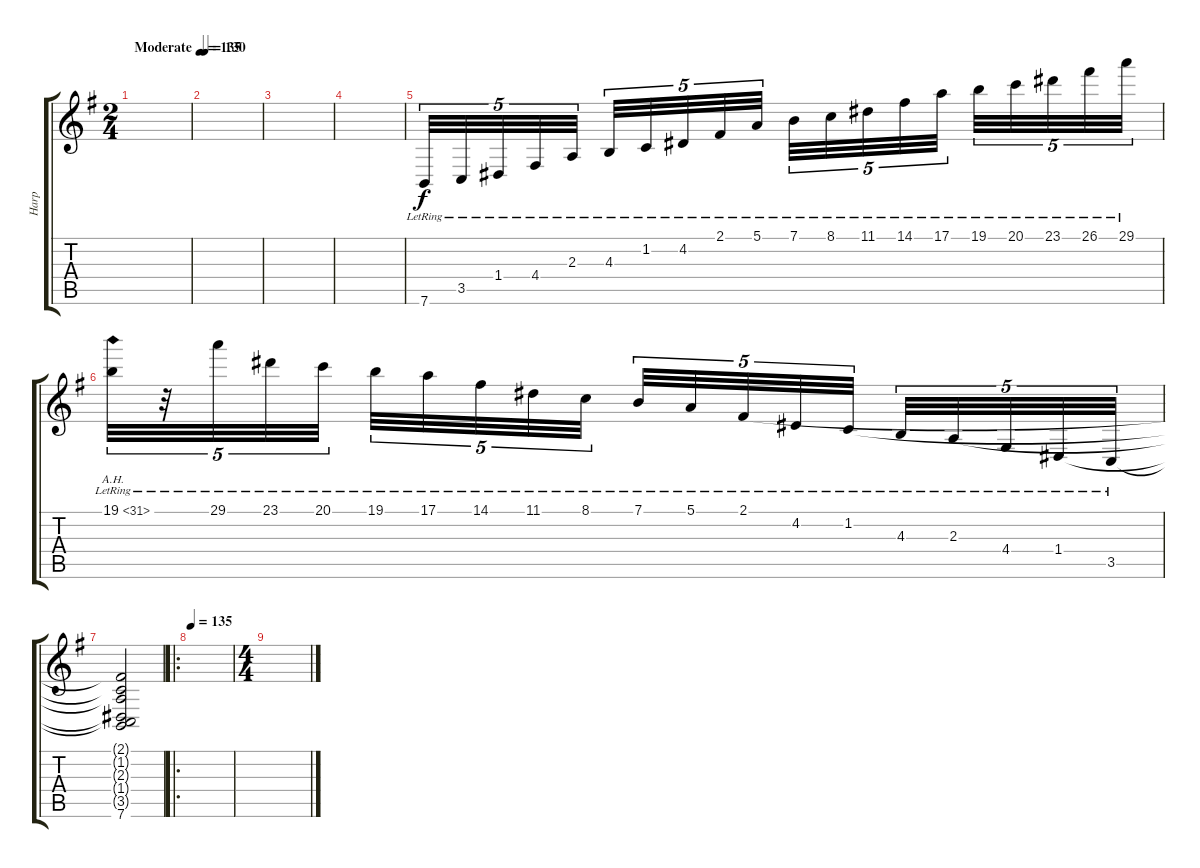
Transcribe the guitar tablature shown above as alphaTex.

\track ("Harp" "Harp") {instrument orchestralharp}
\staff {score tabs}
\tuning (E4 B3 G3 D3 A2 E2) {hide}
\ts (2 4)
\tempo (135 "Moderate")
\tempo 115
\tempo (135 "Moderate")
\clef g2
\ks eminor
|
\tempo 130
|
|
|
7.6{lr}.32{tu (5 4)} 3.5{lr}.32{tu (5 4)} 1.4{lr}.32{tu (5 4)} 4.4{lr}.32{tu (5 4)} 2.3{lr}.32{tu (5 4) beam splitsecondary} 4.3{lr}.32{tu (5 4)} 1.2{lr}.32{tu (5 4)} 4.2{lr}.32{tu (5 4)} 2.1{lr}.32{tu (5 4)} 5.1{lr}.32{tu (5 4)} 7.1{lr}.32{tu (5 4)} 8.1{lr}.32{tu (5 4)} 11.1{lr}.32{tu (5 4)} 14.1{lr}.32{tu (5 4)} 17.1{lr}.32{tu (5 4) beam splitsecondary} 19.1{lr}.32{tu (5 4)} 20.1{lr}.32{tu (5 4)} 23.1{lr}.32{tu (5 4)} 26.1{lr}.32{tu (5 4)} 29.1{lr}.32{tu (5 4)} |
19.1{ah 12 lr}.32{tu (5 4)} r.32{tu (5 4)} 29.1{lr}.32{tu (5 4)} 23.1{lr}.32{tu (5 4)} 20.1{lr}.32{tu (5 4) beam splitsecondary} 19.1{lr}.32{tu (5 4)} 17.1{lr}.32{tu (5 4)} 14.1{lr}.32{tu (5 4)} 11.1{lr}.32{tu (5 4)} 8.1{lr}.32{tu (5 4)} 7.1{lr}.32{tu (5 4)} 5.1{lr}.32{tu (5 4)} 2.1{lr}.32{tu (5 4)} 4.2{lr}.32{tu (5 4)} 1.2{lr}.32{tu (5 4) beam splitsecondary} 4.3{lr}.32{tu (5 4)} 2.3{lr}.32{tu (5 4)} 4.4{lr}.32{tu (5 4)} 1.4{lr}.32{tu (5 4)} 3.5{lr}.32{tu (5 4)} |
(2.1{t} 1.2{t} 2.3{t} 1.4{t} 3.5{t} 7.6).2 |
\ro
\tempo 135
|
\ts (4 4)
